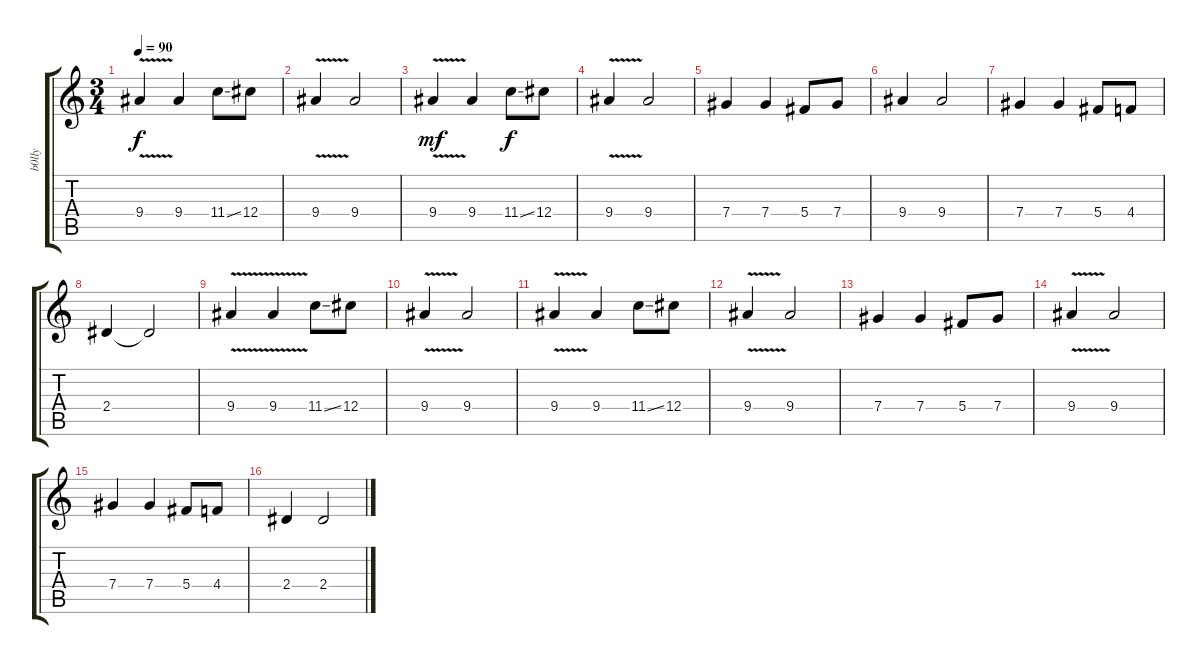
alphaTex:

\track ("b0lly" "b0lly") {instrument distortionguitar}
\staff {score tabs}
\tuning (Eb4 Bb3 Gb3 Db3 Ab2 Eb2) {hide}
\ts (3 4)
\tempo 90
\clef g2
\ks c
9.4{v}.4{dy f volume 12} 9.4.4 11.4{ss}.8 12.4.8 |
9.4{v}.4 9.4.2 |
9.4{v}.4{dy mf} 9.4.4 11.4{ss}.8{dy f} 12.4.8 |
9.4{v}.4 9.4.2 |
7.4.4 7.4.4 5.4.8 7.4.8 |
9.4.4 9.4.2 |
7.4.4 7.4.4 5.4.8 4.4.8 |
2.4.4 2.4{t}.2 |
9.4{v}.4 9.4{v}.4 11.4{ss}.8 12.4.8 |
9.4{v}.4 9.4.2 |
9.4{v}.4 9.4.4 11.4{ss}.8 12.4.8 |
9.4{v}.4 9.4.2 |
7.4.4 7.4.4 5.4.8 7.4.8 |
9.4{v}.4 9.4.2 |
7.4.4 7.4.4 5.4.8 4.4.8 |
2.4.4 2.4.2{volume 5}
